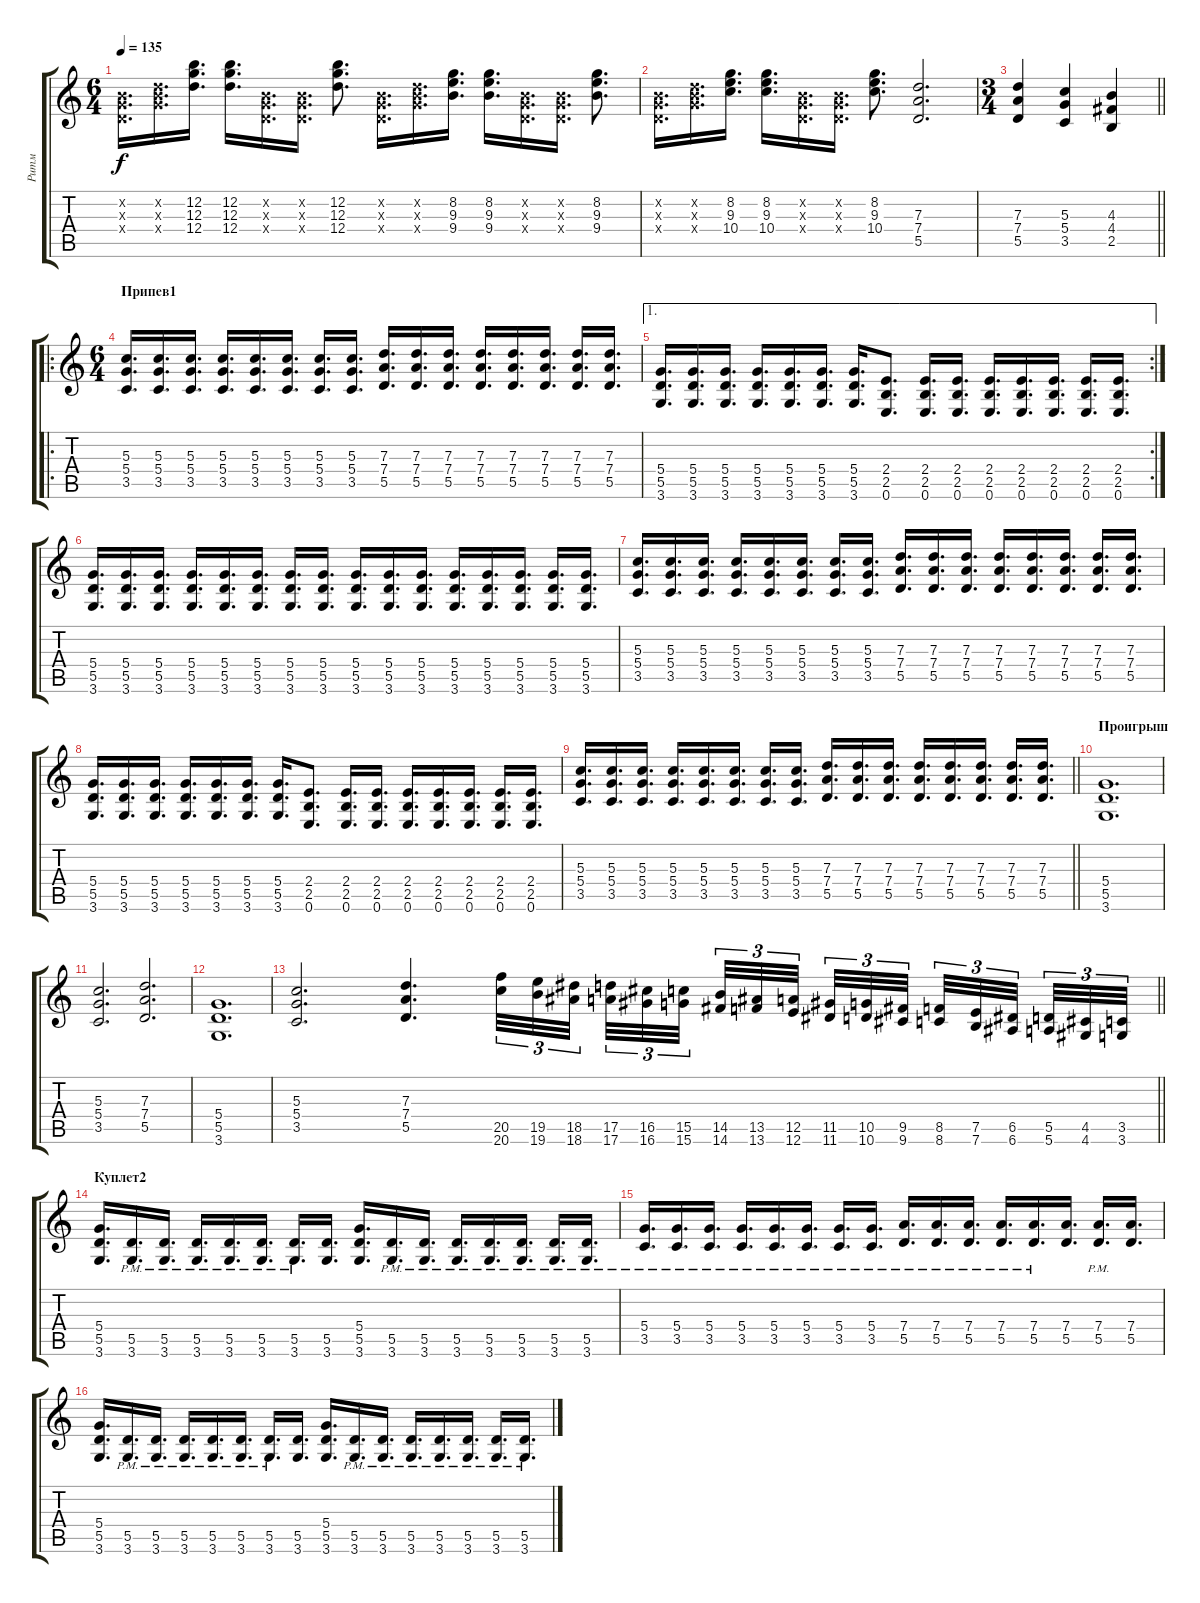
\track ("Ритм" "Ритм") {instrument distortionguitar}
\staff {score tabs}
\tuning (E4 B3 G3 D3 A2 E2) {hide}
\ts (6 4)
\tempo 135
\clef g2
\ks c
(0.2{x} 0.3{x} 0.4{x}).16{d dy f} (3.2{x} 4.3{x} 5.4{x}).16{d} (12.2 12.3 12.4).16{d} (12.2 12.3 12.4).16{d} (0.2{x} 0.3{x} 0.4{x}).16{d} (0.2{x} 0.3{x} 0.4{x}).16{d} (12.2 12.3 12.4).8{d} (0.2{x} 0.3{x} 0.4{x}).16{d} (3.2{x} 4.3{x} 5.4{x}).16{d} (8.2 9.3 9.4).16{d} (8.2 9.3 9.4).16{d} (0.2{x} 0.3{x} 0.4{x}).16{d} (0.2{x} 0.3{x} 0.4{x}).16{d} (8.2 9.3 9.4).8{d} |
(0.2{x} 0.3{x} 0.4{x}).16{d} (3.2{x} 4.3{x} 5.4{x}).16{d} (8.2 9.3 10.4).16{d} (8.2 9.3 10.4).16{d} (0.2{x} 0.3{x} 0.4{x}).16{d} (0.2{x} 0.3{x} 0.4{x}).16{d} (8.2 9.3 10.4).8{d} (7.3 7.4 5.5).2{d instrument distortionguitar} |
\ts (3 4)
\barLineRight lightlight
(7.3 7.4 5.5).4 (5.3 5.4 3.5).4 (4.3 4.4 2.5).4 |
\ro
\ts (6 4)
\section ("" "Припев1")
(5.3 5.4 3.5).16{d} (5.3 5.4 3.5).16{d} (5.3 5.4 3.5).16{d} (5.3 5.4 3.5).16{d} (5.3 5.4 3.5).16{d} (5.3 5.4 3.5).16{d} (5.3 5.4 3.5).16{d} (5.3 5.4 3.5).16{d} (7.3 7.4 5.5).16{d} (7.3 7.4 5.5).16{d} (7.3 7.4 5.5).16{d} (7.3 7.4 5.5).16{d} (7.3 7.4 5.5).16{d} (7.3 7.4 5.5).16{d} (7.3 7.4 5.5).16{d} (7.3 7.4 5.5).16{d} |
\ae 1
\rc 2
(5.4 5.5 3.6).16{d} (5.4 5.5 3.6).16{d} (5.4 5.5 3.6).16{d} (5.4 5.5 3.6).16{d} (5.4 5.5 3.6).16{d} (5.4 5.5 3.6).16{d} (5.4 5.5 3.6).16{d} (2.4 2.5 0.6).8{d} (2.4 2.5 0.6).16{d} (2.4 2.5 0.6).16{d} (2.4 2.5 0.6).16{d} (2.4 2.5 0.6).16{d} (2.4 2.5 0.6).16{d} (2.4 2.5 0.6).16{d} (2.4 2.5 0.6).16{d} |
(5.4 5.5 3.6).16{d} (5.4 5.5 3.6).16{d} (5.4 5.5 3.6).16{d} (5.4 5.5 3.6).16{d} (5.4 5.5 3.6).16{d} (5.4 5.5 3.6).16{d} (5.4 5.5 3.6).16{d} (5.4 5.5 3.6).16{d} (5.4 5.5 3.6).16{d} (5.4 5.5 3.6).16{d} (5.4 5.5 3.6).16{d} (5.4 5.5 3.6).16{d} (5.4 5.5 3.6).16{d} (5.4 5.5 3.6).16{d} (5.4 5.5 3.6).16{d} (5.4 5.5 3.6).16{d} |
(5.3 5.4 3.5).16{d} (5.3 5.4 3.5).16{d} (5.3 5.4 3.5).16{d} (5.3 5.4 3.5).16{d} (5.3 5.4 3.5).16{d} (5.3 5.4 3.5).16{d} (5.3 5.4 3.5).16{d} (5.3 5.4 3.5).16{d} (7.3 7.4 5.5).16{d} (7.3 7.4 5.5).16{d} (7.3 7.4 5.5).16{d} (7.3 7.4 5.5).16{d} (7.3 7.4 5.5).16{d} (7.3 7.4 5.5).16{d} (7.3 7.4 5.5).16{d} (7.3 7.4 5.5).16{d} |
(5.4 5.5 3.6).16{d} (5.4 5.5 3.6).16{d} (5.4 5.5 3.6).16{d} (5.4 5.5 3.6).16{d} (5.4 5.5 3.6).16{d} (5.4 5.5 3.6).16{d} (5.4 5.5 3.6).16{d} (2.4 2.5 0.6).8{d} (2.4 2.5 0.6).16{d} (2.4 2.5 0.6).16{d} (2.4 2.5 0.6).16{d} (2.4 2.5 0.6).16{d} (2.4 2.5 0.6).16{d} (2.4 2.5 0.6).16{d} (2.4 2.5 0.6).16{d} |
\barLineRight lightlight
(5.3 5.4 3.5).16{d} (5.3 5.4 3.5).16{d} (5.3 5.4 3.5).16{d} (5.3 5.4 3.5).16{d} (5.3 5.4 3.5).16{d} (5.3 5.4 3.5).16{d} (5.3 5.4 3.5).16{d} (5.3 5.4 3.5).16{d} (7.3 7.4 5.5).16{d} (7.3 7.4 5.5).16{d} (7.3 7.4 5.5).16{d} (7.3 7.4 5.5).16{d} (7.3 7.4 5.5).16{d} (7.3 7.4 5.5).16{d} (7.3 7.4 5.5).16{d} (7.3 7.4 5.5).16{d} |
\section ("" "Проигрыш")
(5.4 5.5 3.6).1{d} |
(5.3 5.4 3.5).2{d} (7.3 7.4 5.5).2{d} |
(5.4 5.5 3.6).1{d} |
\barLineRight lightlight
(5.3 5.4 3.5).2{d} (7.3 7.4 5.5).4{d} (20.5 20.6).32{tu (3 2)} (19.5 19.6).32{tu (3 2)} (18.5 18.6).32{tu (3 2) beam splitsecondary} (17.5 17.6).32{tu (3 2)} (16.5 16.6).32{tu (3 2)} (15.5 15.6).32{tu (3 2) beam splitsecondary} (14.5 14.6).32{tu (3 2)} (13.5 13.6).32{tu (3 2)} (12.5 12.6).32{tu (3 2) beam splitsecondary} (11.5 11.6).32{tu (3 2)} (10.5 10.6).32{tu (3 2)} (9.5 9.6).32{tu (3 2) beam splitsecondary} (8.5 8.6).32{tu (3 2)} (7.5 7.6).32{tu (3 2)} (6.5 6.6).32{tu (3 2) beam splitsecondary} (5.5 5.6).32{tu (3 2)} (4.5 4.6).32{tu (3 2)} (3.5 3.6).32{tu (3 2)} |
\section ("" "Куплет2")
(5.4 5.5 3.6).16{d} (5.5{pm} 3.6{pm}).16{d} (5.5{pm} 3.6{pm}).16{d} (5.5{pm} 3.6{pm}).16{d} (5.5{pm} 3.6{pm}).16{d} (5.5{pm} 3.6{pm}).16{d} (5.5{pm} 3.6{pm}).16{d} (5.5 3.6).16{d} (5.4 5.5 3.6).16{d} (5.5{pm} 3.6{pm}).16{d} (5.5{pm} 3.6{pm}).16{d} (5.5{pm} 3.6{pm}).16{d} (5.5{pm} 3.6{pm}).16{d} (5.5{pm} 3.6{pm}).16{d} (5.5{pm} 3.6{pm}).16{d} (5.5{pm} 3.6{pm}).16{d} |
(5.4{pm} 3.5{pm}).16{d} (5.4{pm} 3.5{pm}).16{d} (5.4{pm} 3.5{pm}).16{d} (5.4{pm} 3.5{pm}).16{d} (5.4{pm} 3.5{pm}).16{d} (5.4{pm} 3.5{pm}).16{d} (5.4{pm} 3.5{pm}).16{d} (5.4{pm} 3.5{pm}).16{d} (7.4{pm} 5.5{pm}).16{d} (7.4{pm} 5.5{pm}).16{d} (7.4{pm} 5.5{pm}).16{d} (7.4{pm} 5.5{pm}).16{d} (7.4{pm} 5.5{pm}).16{d} (7.4 5.5).16{d} (7.4{pm} 5.5{pm}).16{d} (7.4 5.5).16{d} |
(5.4 5.5 3.6).16{d} (5.5{pm} 3.6{pm}).16{d} (5.5{pm} 3.6{pm}).16{d} (5.5{pm} 3.6{pm}).16{d} (5.5{pm} 3.6{pm}).16{d} (5.5{pm} 3.6{pm}).16{d} (5.5{pm} 3.6{pm}).16{d} (5.5 3.6).16{d} (5.4 5.5 3.6).16{d} (5.5{pm} 3.6{pm}).16{d} (5.5{pm} 3.6{pm}).16{d} (5.5{pm} 3.6{pm}).16{d} (5.5{pm} 3.6{pm}).16{d} (5.5{pm} 3.6{pm}).16{d} (5.5{pm} 3.6{pm}).16{d} (5.5{pm} 3.6{pm}).16{d}
